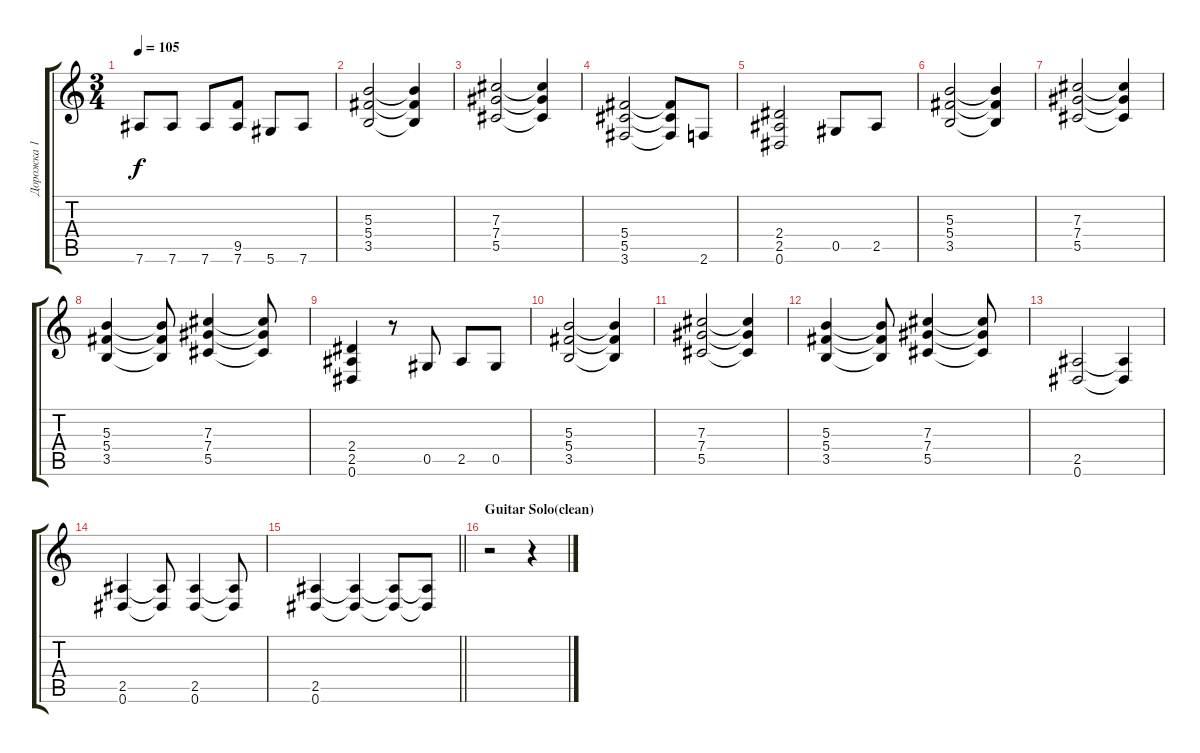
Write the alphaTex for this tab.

\track ("Дорожка 1" "Дорожка 1") {instrument overdrivenguitar}
\staff {score tabs}
\tuning (Eb4 Bb3 Gb3 Db3 Ab2 Eb2) {hide}
\ts (3 4)
\tempo 105
\clef g2
\ks c
7.6.8{dy f} 7.6.8 7.6.8 (9.5 7.6).8 5.6.8 7.6.8 |
(5.3 5.4 3.5).2 (5.3{t} 5.4{t} 3.5{t}).4 |
(7.3 7.4 5.5).2 (7.3{t} 7.4{t} 5.5{t}).4 |
(5.4 5.5 3.6).2 (5.4{t} 5.5{t} 3.6{t}).8 2.6.8 |
(2.4 2.5 0.6).2 0.5.8 2.5.8 |
(5.3 5.4 3.5).2 (5.3{t} 5.4{t} 3.5{t}).4 |
(7.3 7.4 5.5).2 (7.3{t} 7.4{t} 5.5{t}).4 |
(5.3 5.4 3.5).4 (5.3{t} 5.4{t} 3.5{t}).8 (7.3 7.4 5.5).4 (7.3{t} 7.4{t} 5.5{t}).8 |
(2.4 2.5 0.6).4 r.8 0.5.8 2.5.8 0.5.8 |
(5.3 5.4 3.5).2 (5.3{t} 5.4{t} 3.5{t}).4 |
(7.3 7.4 5.5).2 (7.3{t} 7.4{t} 5.5{t}).4 |
(5.3 5.4 3.5).4 (5.3{t} 5.4{t} 3.5{t}).8 (7.3 7.4 5.5).4 (7.3{t} 7.4{t} 5.5{t}).8 |
(2.5 0.6).2 (2.5{t} 0.6{t}).4 |
(2.5 0.6).4 (2.5{t} 0.6{t}).8 (2.5 0.6).4 (2.5{t} 0.6{t}).8 |
\barLineRight lightlight
(2.5 0.6).4 (2.5{t} 0.6{t}).4 (2.5{t} 0.6{t}).8 (2.5{t} 0.6{t}).8 |
\section ("" "Guitar Solo(clean)")
r.2 r.4
